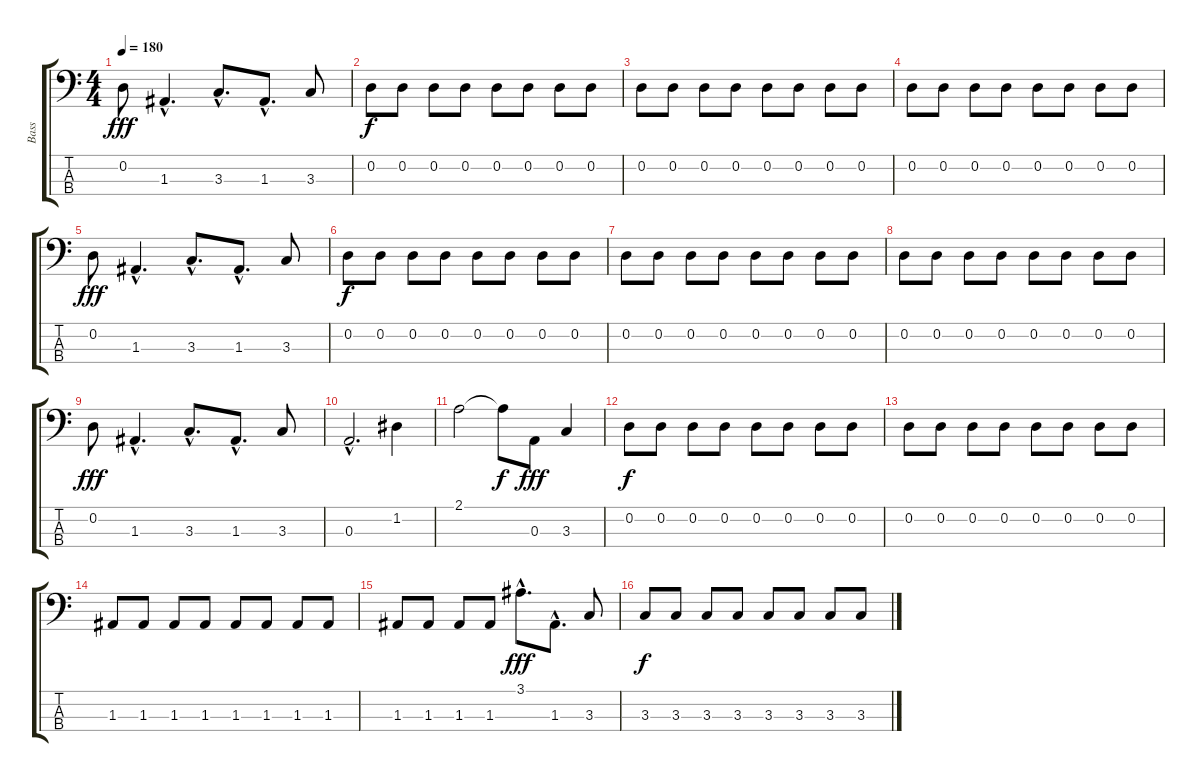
\track ("Bass" "Bass") {instrument electricbasspick}
\staff {score tabs}
\tuning (G2 D2 A1 E1) {hide}
\ts (4 4)
\tempo 180
\clef f4
\ks c
0.2.8{dy fff} 1.3{hac}.4{d} 3.3{hac}.8{d} 1.3{hac}.8{d} 3.3.8 |
0.2.8{dy f} 0.2.8 0.2.8 0.2.8 0.2.8 0.2.8 0.2.8 0.2.8 |
0.2.8 0.2.8 0.2.8 0.2.8 0.2.8 0.2.8 0.2.8 0.2.8 |
0.2.8 0.2.8 0.2.8 0.2.8 0.2.8 0.2.8 0.2.8 0.2.8 |
0.2.8{dy fff} 1.3{hac}.4{d} 3.3{hac}.8{d} 1.3{hac}.8{d} 3.3.8 |
0.2.8{dy f} 0.2.8 0.2.8 0.2.8 0.2.8 0.2.8 0.2.8 0.2.8 |
0.2.8 0.2.8 0.2.8 0.2.8 0.2.8 0.2.8 0.2.8 0.2.8 |
0.2.8 0.2.8 0.2.8 0.2.8 0.2.8 0.2.8 0.2.8 0.2.8 |
0.2.8{dy fff} 1.3{hac}.4{d} 3.3{hac}.8{d} 1.3{hac}.8{d} 3.3.8 |
0.3{hac}.2{d} 1.2.4 |
2.1.2 2.1{t}.8{dy f} 0.3.8{dy fff} 3.3.4 |
0.2.8{dy f} 0.2.8 0.2.8 0.2.8 0.2.8 0.2.8 0.2.8 0.2.8 |
0.2.8 0.2.8 0.2.8 0.2.8 0.2.8 0.2.8 0.2.8 0.2.8 |
1.3.8 1.3.8 1.3.8 1.3.8 1.3.8 1.3.8 1.3.8 1.3.8 |
1.3.8 1.3.8 1.3.8 1.3.8 3.1{hac}.8{d dy fff} 1.3{hac}.8{d} 3.3.8 |
3.3.8{dy f} 3.3.8 3.3.8 3.3.8 3.3.8 3.3.8 3.3.8 3.3.8
